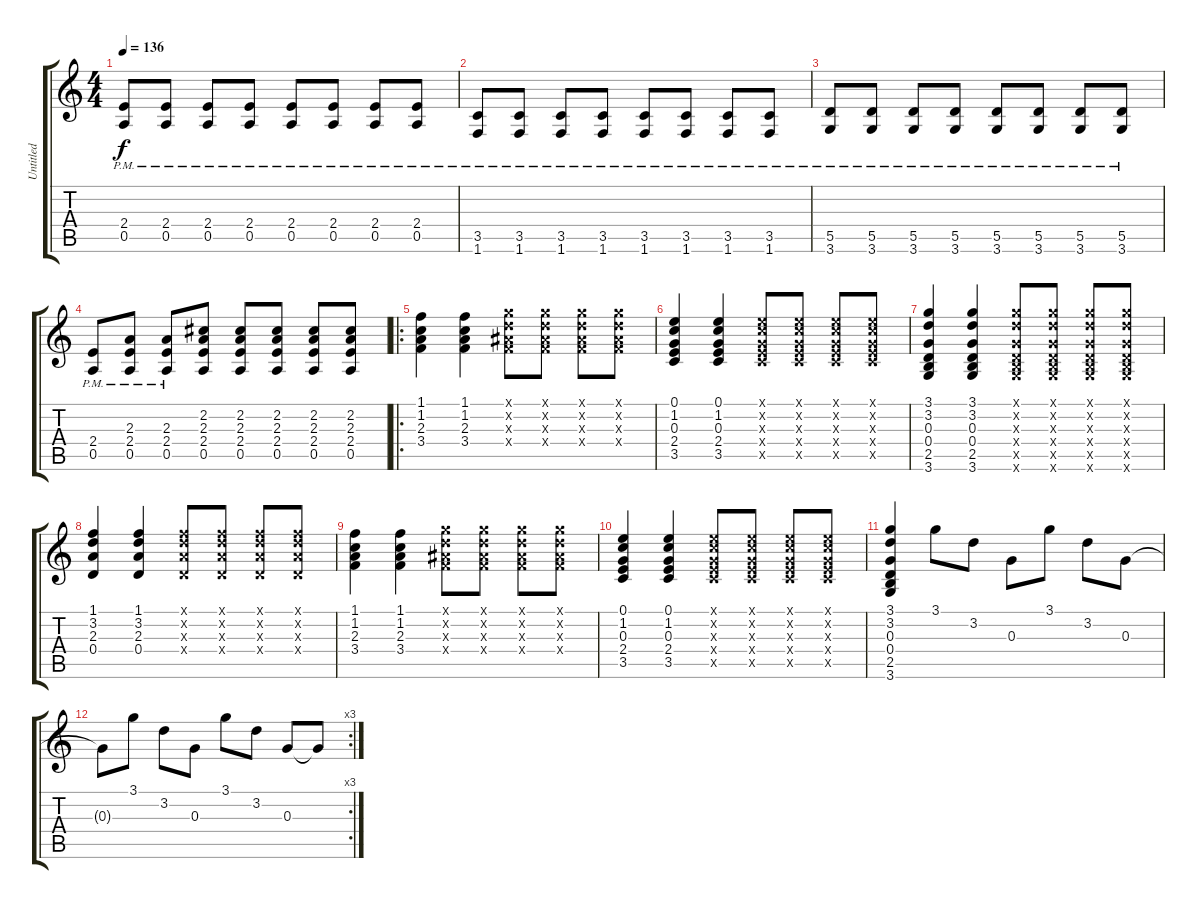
\track ("Untitled" "Untitled") {instrument overdrivenguitar}
\staff {score tabs}
\tuning (E4 B3 G3 D3 A2 E2) {hide}
\ts (4 4)
\tempo 136
\clef g2
\ks c
(2.4{pm} 0.5{pm}).8{dy f} (2.4{pm} 0.5{pm}).8 (2.4{pm} 0.5{pm}).8 (2.4{pm} 0.5{pm}).8 (2.4{pm} 0.5{pm}).8 (2.4{pm} 0.5{pm}).8 (2.4{pm} 0.5{pm}).8 (2.4{pm} 0.5{pm}).8 |
(3.5{pm} 1.6{pm}).8 (3.5{pm} 1.6{pm}).8 (3.5{pm} 1.6{pm}).8 (3.5{pm} 1.6{pm}).8 (3.5{pm} 1.6{pm}).8 (3.5{pm} 1.6{pm}).8 (3.5{pm} 1.6{pm}).8 (3.5{pm} 1.6{pm}).8 |
(5.5{pm} 3.6{pm}).8 (5.5{pm} 3.6{pm}).8 (5.5{pm} 3.6{pm}).8 (5.5{pm} 3.6{pm}).8 (5.5{pm} 3.6{pm}).8 (5.5{pm} 3.6{pm}).8 (5.5{pm} 3.6{pm}).8 (5.5{pm} 3.6{pm}).8 |
(2.4{pm} 0.5{pm}).8 (2.3{pm} 2.4{pm} 0.5{pm}).8 (2.3{pm} 2.4{pm} 0.5{pm}).8 (2.2 2.3 2.4 0.5).8 (2.2 2.3 2.4 0.5).8 (2.2 2.3 2.4 0.5).8 (2.2 2.3 2.4 0.5).8 (2.2 2.3 2.4 0.5).8 |
\ro
(1.1 1.2 2.3 3.4).4 (1.1 1.2 2.3 3.4).4 (3.1{x} 3.2{x} 3.3{x} 3.4{x}).8 (3.1{x} 3.2{x} 3.3{x} 3.4{x}).8 (3.1{x} 3.2{x} 3.3{x} 3.4{x}).8 (3.1{x} 3.2{x} 3.3{x} 3.4{x}).8 |
(0.1 1.2 0.3 2.4 3.5).4 (0.1 1.2 0.3 2.4 3.5).4 (0.1{x} 1.2{x} 0.3{x} 2.4{x} 3.5{x}).8 (0.1{x} 1.2{x} 0.3{x} 2.4{x} 3.5{x}).8 (0.1{x} 1.2{x} 0.3{x} 2.4{x} 3.5{x}).8 (0.1{x} 1.2{x} 0.3{x} 2.4{x} 3.5{x}).8 |
(3.1 3.2 0.3 0.4 2.5 3.6).4 (3.1 3.2 0.3 0.4 2.5 3.6).4 (3.1{x} 3.2{x} 0.3{x} 0.4{x} 2.5{x} 3.6{x}).8 (3.1{x} 3.2{x} 0.3{x} 0.4{x} 2.5{x} 3.6{x}).8 (3.1{x} 3.2{x} 0.3{x} 0.4{x} 2.5{x} 3.6{x}).8 (3.1{x} 3.2{x} 0.3{x} 0.4{x} 2.5{x} 3.6{x}).8 |
(1.1 3.2 2.3 0.4).4 (1.1 3.2 2.3 0.4).4 (1.1{x} 3.2{x} 2.3{x} 0.4{x}).8 (1.1{x} 3.2{x} 2.3{x} 0.4{x}).8 (1.1{x} 3.2{x} 2.3{x} 0.4{x}).8 (1.1{x} 3.2{x} 2.3{x} 0.4{x}).8 |
(1.1 1.2 2.3 3.4).4 (1.1 1.2 2.3 3.4).4 (3.1{x} 3.2{x} 3.3{x} 3.4{x}).8 (3.1{x} 3.2{x} 3.3{x} 3.4{x}).8 (3.1{x} 3.2{x} 3.3{x} 3.4{x}).8 (3.1{x} 3.2{x} 3.3{x} 3.4{x}).8 |
(0.1 1.2 0.3 2.4 3.5).4 (0.1 1.2 0.3 2.4 3.5).4 (0.1{x} 1.2{x} 0.3{x} 2.4{x} 3.5{x}).8 (0.1{x} 1.2{x} 0.3{x} 2.4{x} 3.5{x}).8 (0.1{x} 1.2{x} 0.3{x} 2.4{x} 3.5{x}).8 (0.1{x} 1.2{x} 0.3{x} 2.4{x} 3.5{x}).8 |
(3.1 3.2 0.3 0.4 2.5 3.6).4 3.1.8 3.2.8 0.3.8 3.1.8 3.2.8 0.3.8 |
\rc 3
0.3{t}.8 3.1.8 3.2.8 0.3.8 3.1.8 3.2.8 0.3.8 0.3{t}.8
